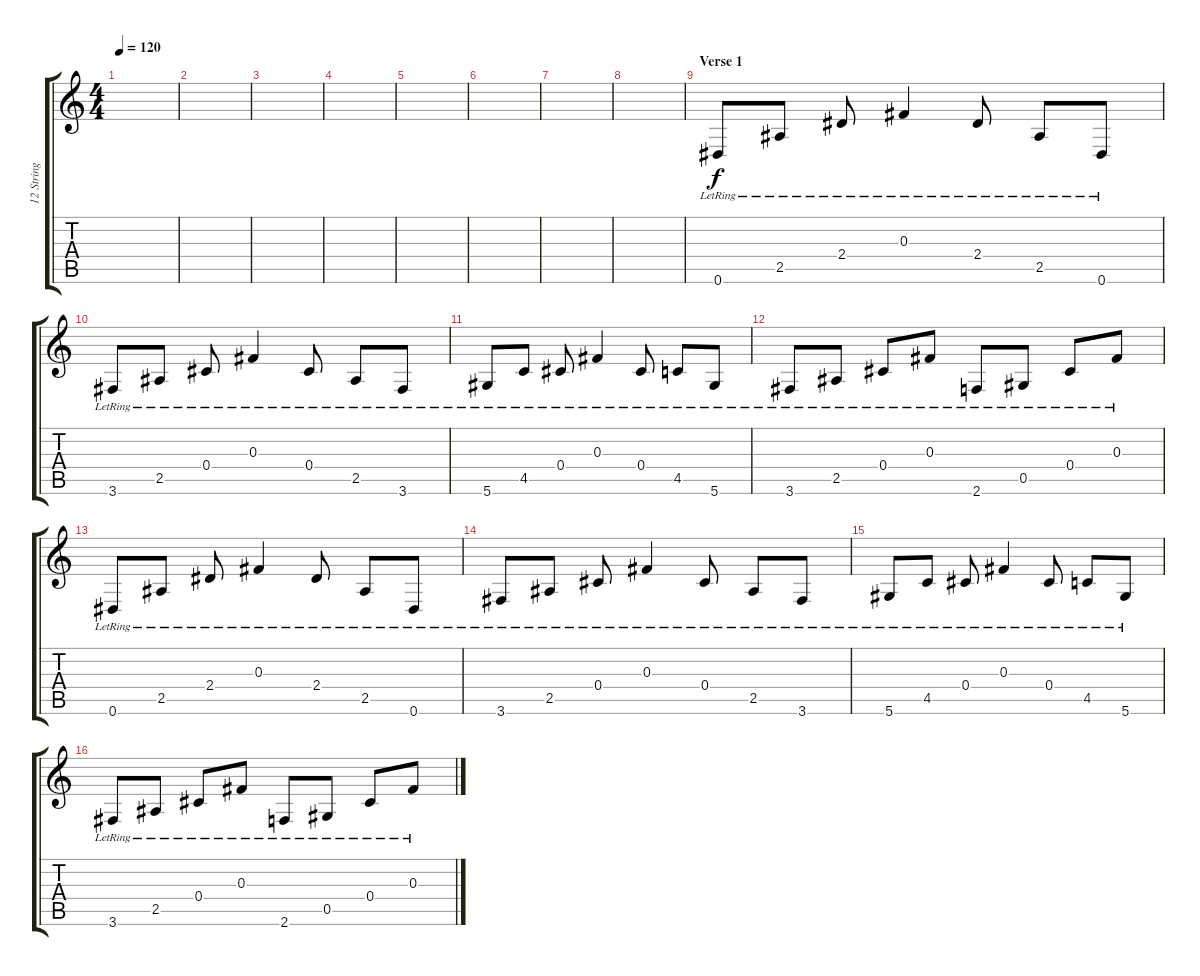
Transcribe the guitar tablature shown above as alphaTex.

\track ("12 String Acoustic" "12 String ") {instrument acousticguitarsteel}
\staff {score tabs}
\tuning (Eb4 Bb3 Gb3 Db3 Ab2 Eb2) {hide}
\ts (4 4)
\tempo 120
\clef g2
\ks c
|
|
|
|
|
|
|
|
\section ("" "Verse 1")
0.6{lr}.8 2.5{lr}.8 2.4{lr}.8 0.3{lr}.4 2.4{lr}.8 2.5{lr}.8 0.6{lr}.8 |
3.6{lr}.8 2.5{lr}.8 0.4{lr}.8 0.3{lr}.4 0.4{lr}.8 2.5{lr}.8 3.6{lr}.8 |
5.6{lr}.8 4.5{lr}.8 0.4{lr}.8 0.3{lr}.4 0.4{lr}.8 4.5{lr}.8 5.6{lr}.8 |
3.6{lr}.8 2.5{lr}.8 0.4{lr}.8 0.3{lr}.8 2.6{lr}.8 0.5{lr}.8 0.4{lr}.8 0.3{lr}.8 |
0.6{lr}.8 2.5{lr}.8 2.4{lr}.8 0.3{lr}.4 2.4{lr}.8 2.5{lr}.8 0.6{lr}.8 |
3.6{lr}.8 2.5{lr}.8 0.4{lr}.8 0.3{lr}.4 0.4{lr}.8 2.5{lr}.8 3.6{lr}.8 |
5.6{lr}.8 4.5{lr}.8 0.4{lr}.8 0.3{lr}.4 0.4{lr}.8 4.5{lr}.8 5.6{lr}.8 |
3.6{lr}.8 2.5{lr}.8 0.4{lr}.8 0.3{lr}.8 2.6{lr}.8 0.5{lr}.8 0.4{lr}.8 0.3{lr}.8
